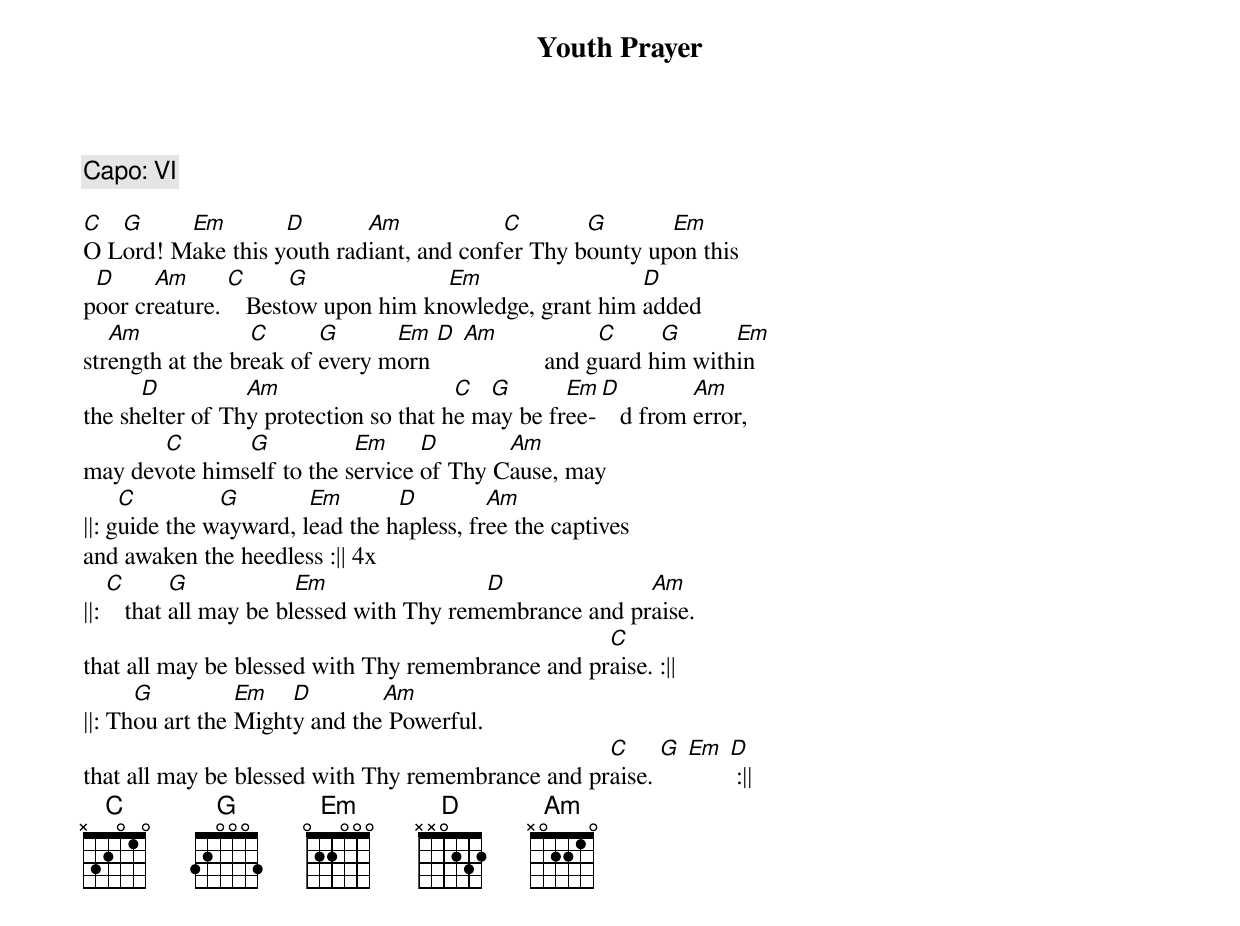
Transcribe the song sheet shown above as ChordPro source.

{title: Youth Prayer}
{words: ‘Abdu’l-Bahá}
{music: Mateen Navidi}
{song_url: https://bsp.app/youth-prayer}

{c: Capo: VI}

[C]O L[G]ord! M[Em]ake this y[D]outh rad[Am]iant, and conf[C]er Thy b[G]ounty up[Em]on this
p[D]oor cr[Am]eature. [C]   Best[G]ow upon him kn[Em]owledge, grant him [D]added
str[Am]ength at the br[C]eak of [G]every m[Em]orn [D] [Am]             and g[C]uard h[G]im with[Em]in
the sh[D]elter of Th[Am]y protection so that h[C]e m[G]ay be fr[Em]ee-[D]   d from [Am]error,
may dev[C]ote hims[G]elf to the s[Em]ervice [D]of Thy C[Am]ause, may
||: g[C]uide the w[G]ayward, l[Em]ead the h[D]apless, fr[Am]ee the captives
and awaken the heedless :|| 4x
||: [C]   that [G]all may be bl[Em]essed with Thy rem[D]embrance and pr[Am]aise.
that all may be blessed with Thy remembrance and pr[C]aise. :||
||: Th[G]ou art the [Em]Might[D]y and the[Am] Powerful.
that all may be blessed with Thy remembrance and pr[C]aise. [G] [Em] [D] :||
